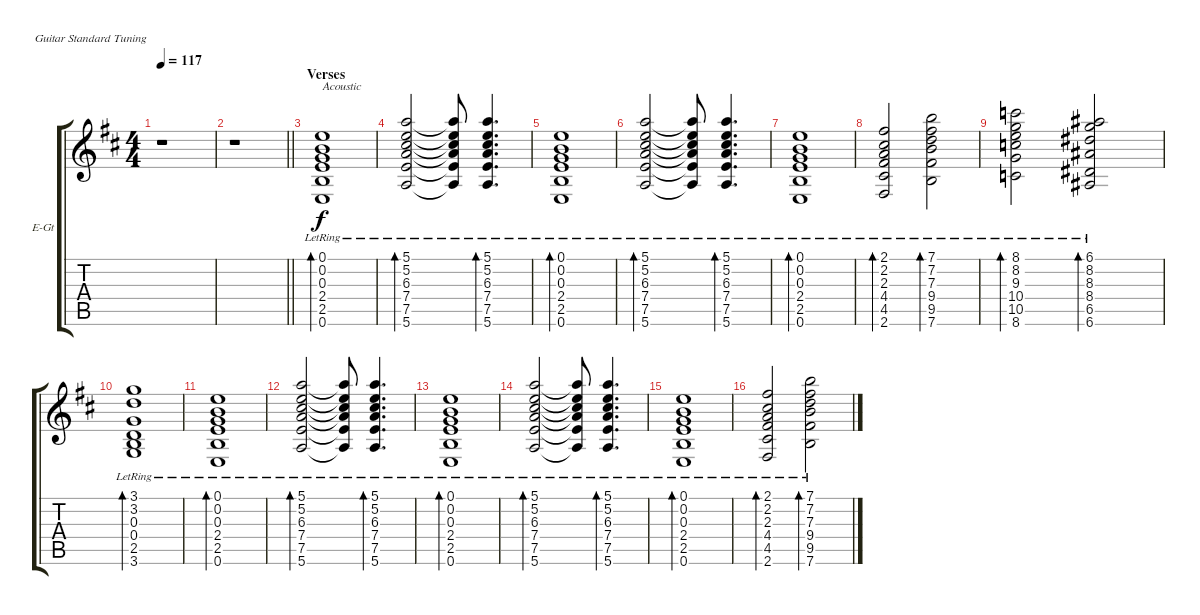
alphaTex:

\bracketExtendMode groupsimilarinstruments
\firstSystemTrackNameOrientation horizontal
\otherSystemsTrackNameOrientation horizontal
\track ("Clean Guitar" "E-Gt") {instrument electricguitarclean}
\staff {score tabs}
\tuning (E4 B3 G3 D3 A2 E2)
\ts (4 4)
\tempo 117
\clef g2
\ks d
r.1{dy f} |
\barLineRight lightlight
r.1 |
\section ("" "Verses")
(0.1{lr} 0.2{lr} 0.3{lr} 2.4{lr} 2.5{lr} 0.6{lr}).1{bd 240 txt "Acoustic"} |
(5.1{lr} 5.2{lr} 6.3{lr} 7.4{lr} 7.5{lr} 5.6{lr}).2{bd 240} (5.1{lr t} 5.2{lr t} 6.3{lr t} 7.4{lr t} 7.5{lr t} 5.6{lr t}).8 (5.1{lr} 5.2{lr} 6.3{lr} 7.4{lr} 7.5{lr} 5.6{lr}).4{d bd 240} |
(0.1{lr} 0.2{lr} 0.3{lr} 2.4{lr} 2.5{lr} 0.6{lr}).1{bd 240} |
(5.1{lr} 5.2{lr} 6.3{lr} 7.4{lr} 7.5{lr} 5.6{lr}).2{bd 240} (5.1{lr t} 5.2{lr t} 6.3{lr t} 7.4{lr t} 7.5{lr t} 5.6{lr t}).8 (5.1{lr} 5.2{lr} 6.3{lr} 7.4{lr} 7.5{lr} 5.6{lr}).4{d bd 240} |
(0.1{lr} 0.2{lr} 0.3{lr} 2.4{lr} 2.5{lr} 0.6{lr}).1{bd 240} |
(2.1{lr} 2.2{lr} 2.3{lr} 4.4{lr} 4.5{lr} 2.6{lr}).2{bd 240} (7.1{lr} 7.2{lr} 7.3{lr} 9.4{lr} 9.5{lr} 7.6{lr}).2{bd 240} |
(8.1{lr} 8.2{lr} 9.3{lr} 10.4{lr} 10.5{lr} 8.6{lr}).2{bd 240} (6.1{lr} 8.2{lr} 8.3{lr} 8.4{lr} 6.5{lr} 6.6{lr}).2{bd 240} |
(3.1{lr} 3.2{lr} 0.3{lr} 0.4{lr} 2.5{lr} 3.6{lr}).1{bd 240} |
(0.1{lr} 0.2{lr} 0.3{lr} 2.4{lr} 2.5{lr} 0.6{lr}).1{bd 240} |
(5.1{lr} 5.2{lr} 6.3{lr} 7.4{lr} 7.5{lr} 5.6{lr}).2{bd 240} (5.1{lr t} 5.2{lr t} 6.3{lr t} 7.4{lr t} 7.5{lr t} 5.6{lr t}).8 (5.1{lr} 5.2{lr} 6.3{lr} 7.4{lr} 7.5{lr} 5.6{lr}).4{d bd 240} |
(0.1{lr} 0.2{lr} 0.3{lr} 2.4{lr} 2.5{lr} 0.6{lr}).1{bd 240} |
(5.1{lr} 5.2{lr} 6.3{lr} 7.4{lr} 7.5{lr} 5.6{lr}).2{bd 240} (5.1{lr t} 5.2{lr t} 6.3{lr t} 7.4{lr t} 7.5{lr t} 5.6{lr t}).8 (5.1{lr} 5.2{lr} 6.3{lr} 7.4{lr} 7.5{lr} 5.6{lr}).4{d bd 240} |
(0.1{lr} 0.2{lr} 0.3{lr} 2.4{lr} 2.5{lr} 0.6{lr}).1{bd 240} |
(2.1{lr} 2.2{lr} 2.3{lr} 4.4{lr} 4.5{lr} 2.6{lr}).2{bd 240} (7.1{lr} 7.2{lr} 7.3{lr} 9.4{lr} 9.5{lr} 7.6{lr}).2{bd 240}
